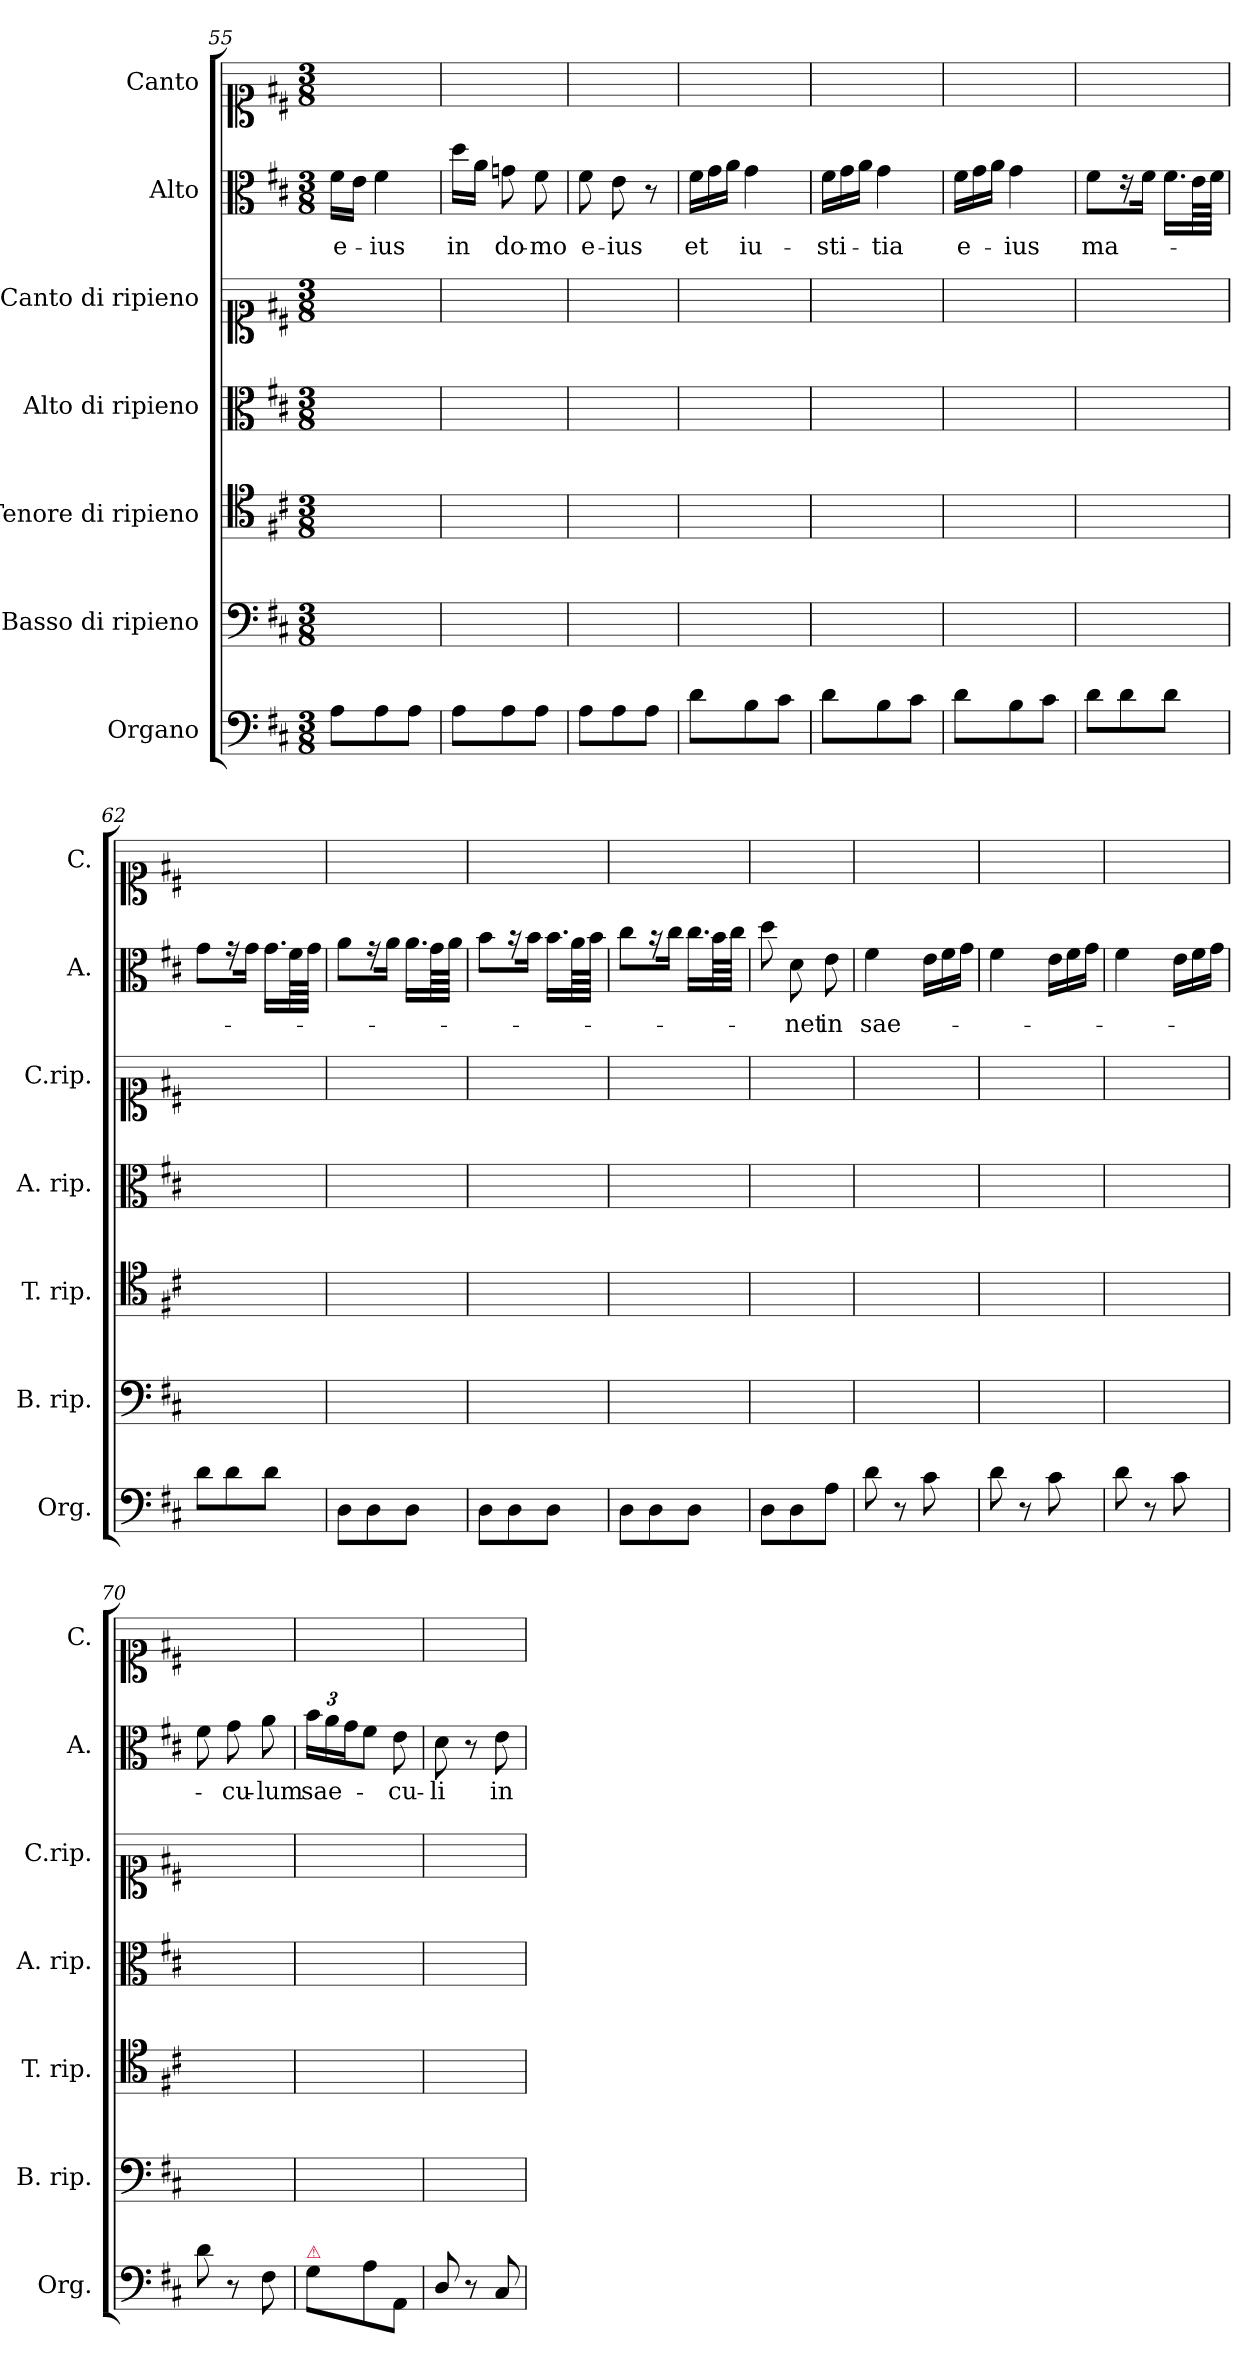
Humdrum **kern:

**kern	**kern	**kern	**kern	**kern	**kern	**text	**kern
*part7	*part6	*part5	*part4	*part3	*part2	*part2	*part1
*staff7	*staff6	*staff5	*staff4	*staff3	*staff2	*staff2	*staff1
*I"Organo	*I"Basso di ripieno	*I"Tenore di ripieno	*I"Alto di ripieno	*I"Canto di ripieno	*I"Alto	*	*I"Canto
*I'Org.	*I'B. rip.	*I'T. rip.	*I'A. rip.	*I'C.rip.	*I'A.	*	*I'C.
*clefF4	*clefF4	*clefC4	*clefC3	*clefC1	*clefC3	*	*clefC1
*k[f#c#]	*k[f#c#]	*k[f#c#]	*k[f#c#]	*k[f#c#]	*k[f#c#]	*	*k[f#c#]
*M3/8	*M3/8	*M3/8	*M3/8	*M3/8	*M3/8	*	*M3/8
=55	=55	=55	=55	=55	=55	=55	=55
8A\L	4.ryy	4.ryy	4.ryy	4.ryy	16f#\LL	e-	4.ryy
.	.	.	.	.	16e\JJ	.	.
8A\	.	.	.	.	4f#\	-ius	.
8A\J	.	.	.	.	.	.	.
=56	=56	=56	=56	=56	=56	=56	=56
8A\L	4.ryy	4.ryy	4.ryy	4.ryy	16dd\LL	in	4.ryy
.	.	.	.	.	16a\JJ	.	.
8A\	.	.	.	.	8gn\	do-	.
8A\J	.	.	.	.	8f#\	-mo	.
=57	=57	=57	=57	=57	=57	=57	=57
8A\L	4.ryy	4.ryy	4.ryy	4.ryy	8f#\	e-	4.ryy
8A\	.	.	.	.	8e\	-ius	.
8A\J	.	.	.	.	8r	.	.
=58	=58	=58	=58	=58	=58	=58	=58
*	*	*	*	*	*Xtuplet	*	*
8d\L	4.ryy	4.ryy	4.ryy	4.ryy	24f#\LL	et	4.ryy
.	.	.	.	.	24g\	.	.
.	.	.	.	.	24a\JJ	.	.
8B\	.	.	.	.	4g\	iu-	.
8c#\J	.	.	.	.	.	.	.
=59	=59	=59	=59	=59	=59	=59	=59
8d\L	4.ryy	4.ryy	4.ryy	4.ryy	24f#\LL	-sti-	4.ryy
.	.	.	.	.	24g\	.	.
.	.	.	.	.	24a\JJ	.	.
8B\	.	.	.	.	4g\	-tia	.
8c#\J	.	.	.	.	.	.	.
=60	=60	=60	=60	=60	=60	=60	=60
8d\L	4.ryy	4.ryy	4.ryy	4.ryy	24f#\LL	e-	4.ryy
.	.	.	.	.	24g\	.	.
.	.	.	.	.	24a\JJ	.	.
8B\	.	.	.	.	4g\	-ius	.
8c#\J	.	.	.	.	.	.	.
=61	=61	=61	=61	=61	=61	=61	=61
8d\L	4.ryy	4.ryy	4.ryy	4.ryy	8f#\L	ma-	4.ryy
8d\	.	.	.	.	16r	.	.
.	.	.	.	.	16f#\Jk	.	.
8d\J	.	.	.	.	16.f#\LL	.	.
.	.	.	.	.	64e\LL	.	.
.	.	.	.	.	64f#\JJJJ	.	.
=62	=62	=62	=62	=62	=62	=62	=62
8d\L	4.ryy	4.ryy	4.ryy	4.ryy	8g\L	.	4.ryy
8d\	.	.	.	.	16r	.	.
.	.	.	.	.	16g\Jk	.	.
8d\J	.	.	.	.	16.g\LL	.	.
.	.	.	.	.	64f#\LL	.	.
.	.	.	.	.	64g\JJJJ	.	.
=63	=63	=63	=63	=63	=63	=63	=63
8D\L	4.ryy	4.ryy	4.ryy	4.ryy	8a\L	.	4.ryy
8D\	.	.	.	.	16r	.	.
.	.	.	.	.	16a\Jk	.	.
8D\J	.	.	.	.	16.a\LL	.	.
.	.	.	.	.	64g\LL	.	.
.	.	.	.	.	64a\JJJJ	.	.
=64	=64	=64	=64	=64	=64	=64	=64
8D\L	4.ryy	4.ryy	4.ryy	4.ryy	8b\L	.	4.ryy
8D\	.	.	.	.	16r	.	.
.	.	.	.	.	16b\Jk	.	.
8D\J	.	.	.	.	16.b\LL	.	.
.	.	.	.	.	64a\LL	.	.
.	.	.	.	.	64b\JJJJ	.	.
=65	=65	=65	=65	=65	=65	=65	=65
8D\L	4.ryy	4.ryy	4.ryy	4.ryy	8cc#\L	.	4.ryy
8D\	.	.	.	.	16r	.	.
.	.	.	.	.	16cc#\Jk	.	.
8D\J	.	.	.	.	16.cc#\LL	.	.
.	.	.	.	.	64b\LL	.	.
.	.	.	.	.	64cc#\JJJJ	.	.
=66	=66	=66	=66	=66	=66	=66	=66
8D\L	4.ryy	4.ryy	4.ryy	4.ryy	8dd\	.	4.ryy
8D\	.	.	.	.	8d\	-net	.
8A\J	.	.	.	.	8e\	in	.
=67	=67	=67	=67	=67	=67	=67	=67
8d\	4.ryy	4.ryy	4.ryy	4.ryy	4f#\	sae-	4.ryy
8r	.	.	.	.	.	.	.
8c#\	.	.	.	.	24e\LL	.	.
.	.	.	.	.	24f#\	.	.
.	.	.	.	.	24g\JJ	.	.
=68	=68	=68	=68	=68	=68	=68	=68
8d\	4.ryy	4.ryy	4.ryy	4.ryy	4f#\	.	4.ryy
8r	.	.	.	.	.	.	.
8c#\	.	.	.	.	24e\LL	.	.
.	.	.	.	.	24f#\	.	.
.	.	.	.	.	24g\JJ	.	.
=69	=69	=69	=69	=69	=69	=69	=69
8d\	4.ryy	4.ryy	4.ryy	4.ryy	4f#\	.	4.ryy
8r	.	.	.	.	.	.	.
8c#\	.	.	.	.	24e\LL	.	.
.	.	.	.	.	24f#\	.	.
.	.	.	.	.	24g\JJ	.	.
=70	=70	=70	=70	=70	=70	=70	=70
8d\	4.ryy	4.ryy	4.ryy	4.ryy	8f#\	.	4.ryy
8r	.	.	.	.	8g\	-cu-	.
8F#\	.	.	.	.	8a\	-lum	.
=71	=71	=71	=71	=71	=71	=71	=71
*	*	*	*	*	*tuplet	*	*
!LO:TX:a:color=crimson:t=⚠	!	!	!	!	!	!	!
8G\L	4.ryy	4.ryy	4.ryy	4.ryy	24b\LL	sae-	4.ryy
.	.	.	.	.	24a\	.	.
.	.	.	.	.	24g\J	.	.
8A\	.	.	.	.	8f#\J	.	.
8AA/J	.	.	.	.	8e\	-cu-	.
=72	=72	=72	=72	=72	=72	=72	=72
8D/	4.ryy	4.ryy	4.ryy	4.ryy	8d\	-li	4.ryy
8r	.	.	.	.	8r	.	.
8C#/	.	.	.	.	8e\	in	.
=	=	=	=	=	=	=	=
*-	*-	*-	*-	*-	*-	*-	*-
